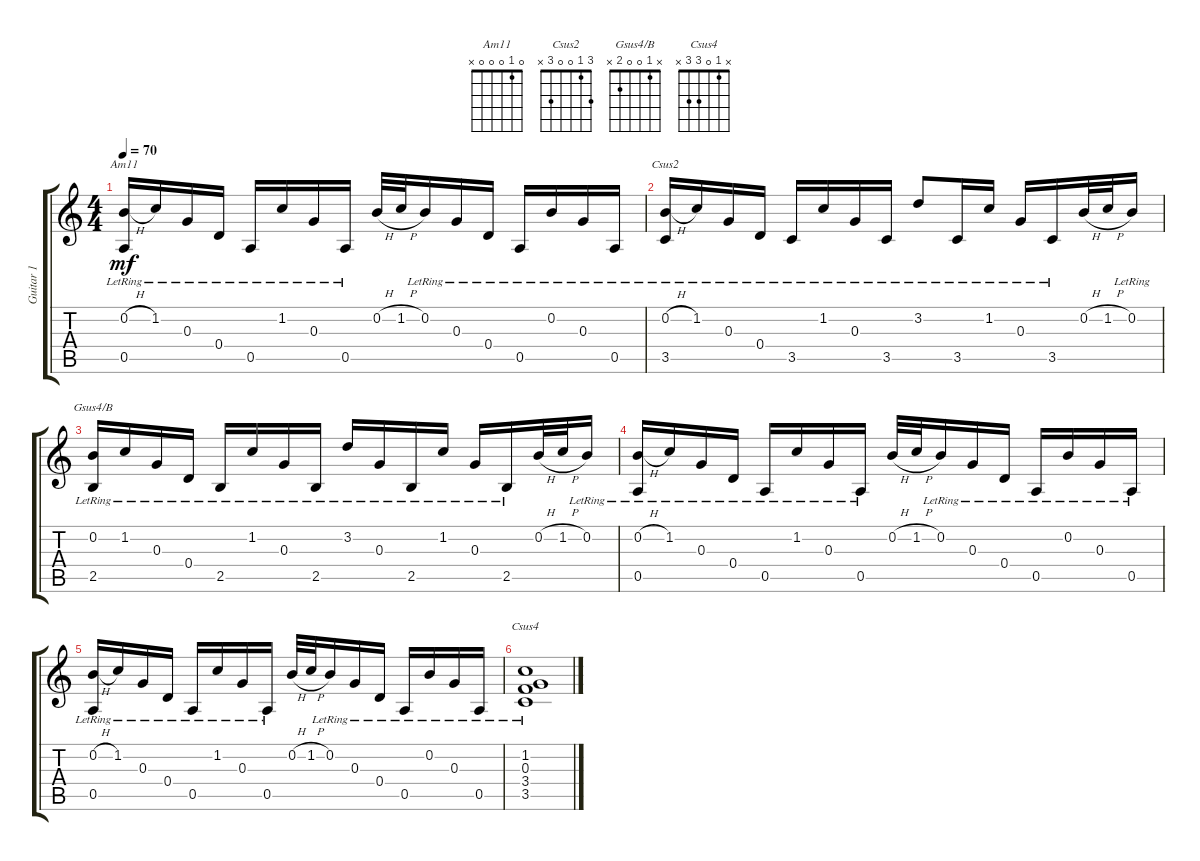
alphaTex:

\track ("Guitar 1" "Guitar 1") {instrument electricguitarjazz}
\staff {score tabs}
\tuning (E4 B3 G3 D3 A2 D2) {hide}
\chord ("Am11" 0 1 0 0 0 x)
\chord ("Csus2" 3 1 0 0 3 x)
\chord ("Gsus4/B" x 1 0 0 2 x)
\chord ("Csus4" x 1 0 3 3 x)
\ts (4 4)
\tempo 70
\clef g2
\ks c
(0.2{h} 0.5{lr}).16{ch "Am11" dy mf} 1.2{lr}.16 0.3{lr}.16 0.4{lr}.16 0.5{lr}.16 1.2{lr}.16 0.3{lr}.16 0.5{lr}.16 0.2{h}.32 1.2{h}.32 0.2{lr}.16 0.3{lr}.16 0.4{lr}.16 0.5{lr}.16 0.2{lr}.16 0.3{lr}.16 0.5{lr}.16 |
(0.2{h} 3.5{lr}).16{ch "Csus2"} 1.2{lr}.16 0.3{lr}.16 0.4{lr}.16 3.5{lr}.16 1.2{lr}.16 0.3{lr}.16 3.5{lr}.16 3.2{lr}.8 3.5{lr}.16 1.2{lr}.16 0.3{lr}.16 3.5{lr}.16 0.2{h}.32 1.2{h}.32 0.2{lr}.16 |
(0.2{lr} 2.5{lr}).16{ch "Gsus4/B"} 1.2{lr}.16 0.3{lr}.16 0.4{lr}.16 2.5{lr}.16 1.2{lr}.16 0.3{lr}.16 2.5{lr}.16 3.2{lr}.16 0.3{lr}.16 2.5{lr}.16 1.2{lr}.16 0.3{lr}.16 2.5{lr}.16 0.2{h}.32 1.2{h}.32 0.2{lr}.16 |
(0.2{h} 0.5{lr}).16 1.2{lr}.16 0.3{lr}.16 0.4{lr}.16 0.5{lr}.16 1.2{lr}.16 0.3{lr}.16 0.5{lr}.16 0.2{h}.32 1.2{h}.32 0.2{lr}.16 0.3{lr}.16 0.4{lr}.16 0.5{lr}.16 0.2{lr}.16 0.3{lr}.16 0.5{lr}.16 |
(0.2{h} 0.5{lr}).16 1.2{lr}.16 0.3{lr}.16 0.4{lr}.16 0.5{lr}.16 1.2{lr}.16 0.3{lr}.16 0.5{lr}.16 0.2{h}.32 1.2{h}.32 0.2{lr}.16 0.3{lr}.16 0.4{lr}.16 0.5{lr}.16 0.2{lr}.16 0.3{lr}.16 0.5{lr}.16 |
(1.2{lr} 0.3{lr} 3.4{lr} 3.5{lr}).1{ch "Csus4"}
